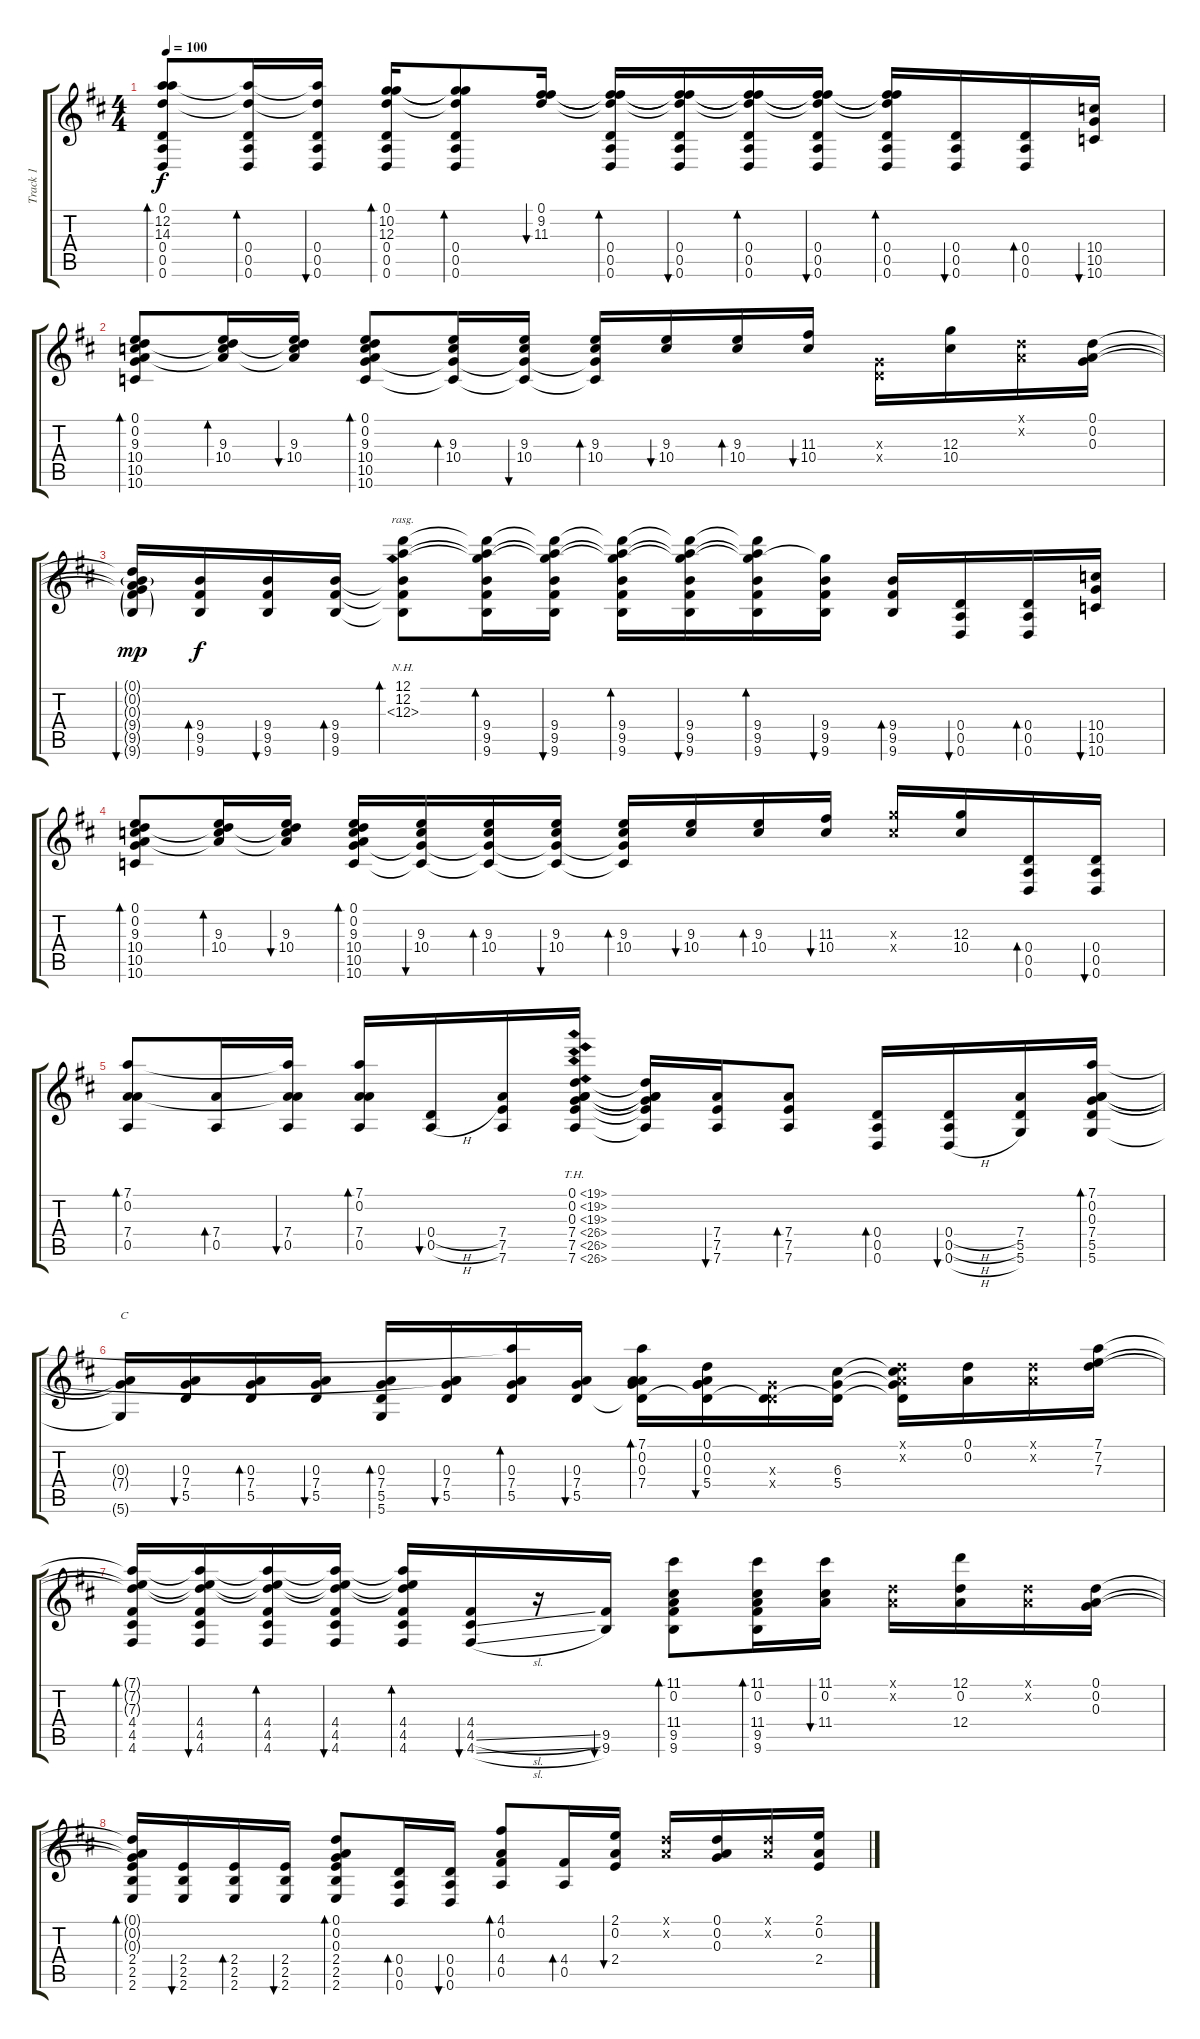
\track ("Track 1" "Track 1") {instrument acousticguitarsteel}
\staff {score tabs}
\tuning (D4 A3 G3 D3 A2 D2) {hide}
\ts (4 4)
\tempo 100
\clef g2
\ks d
(0.1 12.2 14.3 0.4 0.5 0.6).8{bd 120 dy f} (0.1{t} 12.2{t} 0.4 0.5 0.6).16{bd 120} (0.1{t} 12.2{t} 0.4 0.5 0.6).16{bu 120} (0.1 10.2 12.3 0.4 0.5 0.6).16{bd 120} (0.1{t} 10.2{t} 12.3{t} 0.4 0.5 0.6).8{bd 120} (0.1 9.2 11.3).16{bu 120} (0.1{t} 9.2{t} 11.3{t} 0.4 0.5 0.6).16{bd 120} (0.1{t} 9.2{t} 11.3{t} 0.4 0.5 0.6).16{bu 120} (0.1{t} 9.2{t} 11.3{t} 0.4 0.5 0.6).16{bd 120} (0.1{t} 9.2{t} 11.3{t} 0.4 0.5 0.6).16{bu 120} (0.1{t} 9.2{t} 11.3{t} 0.4 0.5 0.6).16{bd 120} (0.4 0.5 0.6).16{bu 120} (0.4 0.5 0.6).16{bd 120} (10.4 10.5 10.6).16{bu 120} |
(0.1 0.2 9.3 10.4 10.5 10.6).8{bd 120} (0.1{t} 0.2{t} 9.3 10.4).16{bd 120} (0.1{t} 0.2{t} 9.3 10.4).16{bu 120} (0.1 0.2 9.3 10.4 10.5 10.6).8{bd 120} (9.3 10.4 10.5{t} 10.6{t}).16{bd 120} (9.3 10.4 10.5{t} 10.6{t}).16{bu 120} (9.3 10.4 10.5{t} 10.6{t}).16{bd 120} (9.3 10.4).16{bu 120} (9.3 10.4).16{bd 120} (11.3 10.4).16{bu 120} (0.3{x} 0.4{x}).16 (12.3 10.4).16 (0.1{x} 0.2{x}).16 (0.1 0.2 0.3).16 |
(0.1{t} 0.2{t} 0.3{t} 9.4{g} 9.5{g} 9.6{g}).16{bu 120 dy mp} (9.4 9.5 9.6).16{bd 120 dy f} (9.4 9.5 9.6).16{bu 120} (9.4 9.5 9.6).16{bd 120} (12.1 12.2 12.3{nh} 9.4{t} 9.5{t} 9.6{t}).8{bd 120 rasg ii} (12.1{t} 12.2{t} 12.3{t} 9.4 9.5 9.6).16{bd 120} (12.1{t} 12.2{t} 12.3{t} 9.4 9.5 9.6).16{bu 120} (12.1{t} 12.2{t} 12.3{t} 9.4 9.5 9.6).16{bd 120} (12.1{t} 12.2{t} 12.3{t} 9.4 9.5 9.6).16{bu 120} (12.1{t} 12.2{t} 12.3{t} 9.4 9.5 9.6).16{bd 120} (12.3{t} 9.4 9.5 9.6).16{bu 120} (9.4 9.5 9.6).16{bd 120} (0.4 0.5 0.6).16{bu 120} (0.4 0.5 0.6).16{bd 120} (10.4 10.5 10.6).16{bu 120} |
(0.1 0.2 9.3 10.4 10.5 10.6).8{bd 120} (0.1{t} 0.2{t} 9.3 10.4).16{bd 120} (0.1{t} 0.2{t} 9.3 10.4).16{bu 120} (0.1 0.2 9.3 10.4 10.5 10.6).16{bd 120} (9.3 10.4 10.5{t} 10.6{t}).16{bu 120} (9.3 10.4 10.5{t} 10.6{t}).16{bd 120} (9.3 10.4 10.5{t} 10.6{t}).16{bu 120} (9.3 10.4 10.5{t} 10.6{t}).16{bd 120} (9.3 10.4).16{bu 120} (9.3 10.4).16{bd 120} (11.3 10.4).16{bu 120} (12.3{x} 10.4{x}).16 (12.3 10.4).16 (0.4 0.5 0.6).16{bd 120} (0.4 0.5 0.6).16{bu 120} |
(7.1 0.2 7.4 0.5).8{bd 120} (7.4 0.5).16{bd 120} (7.1{t} 0.2{t} 7.4 0.5).16{bu 120} (7.1 0.2 7.4 0.5).16{bd 120} (0.4{h} 0.5{h}).16{bu 120} (7.4 7.5 7.6).16 (0.1{th 19} 0.2{th 19} 0.3{th 19} 7.4{th 19} 7.5{th 19} 7.6{th 19}).16 (0.1{t} 0.2{t} 0.3{t} 7.4{t} 7.5{t} 7.6{t}).16 (7.4 7.5 7.6).16{bu 120} (7.4 7.5 7.6).8{bd 120} (0.4 0.5 0.6).16{bd 120} (0.4{h} 0.5{h} 0.6{h}).16{bu 120} (7.4 5.5 5.6).16 (7.1 0.2 0.3 7.4 5.5 5.6).16{bd 120} |
(0.3{t} 7.4{t} 5.6{t}).16{txt "C"} (0.3 7.4 5.5).16{bu 120} (0.3 7.4 5.5).16{bd 120} (0.3 7.4 5.5).16{bu 120} (0.3 7.4 5.5 5.6).16{bd 120} (0.2{t} 0.3 7.4 5.5).16{bu 120} (7.1{t} 0.3 7.4 5.5).16{bd 120} (0.3 7.4 5.5).16{bu 120} (7.1 0.2 0.3 7.4 5.5{t}).16{bd 120} (0.1 0.2 0.3 5.4 5.5{t}).16{bu 120} (0.3{x} 0.4{x} 5.5{t}).16 (6.3 5.4 5.5{t}).16 (0.1{x} 0.2{x} 6.3{t} 5.4{t} 5.5{t}).16 (0.1 0.2).16 (0.1{x} 0.2{x}).16 (7.1 7.2 7.3).16 |
(7.1{t} 7.2{t} 7.3{t} 4.4 4.5 4.6).16{bd 120} (7.1{t} 7.2{t} 7.3{t} 4.4 4.5 4.6).16{bu 120} (7.1{t} 7.2{t} 7.3{t} 4.4 4.5 4.6).16{bd 120} (7.1{t} 7.2{t} 7.3{t} 4.4 4.5 4.6).16{bu 120} (7.1{t} 7.2{t} 7.3{t} 4.4 4.5 4.6).16{bd 120} (4.4 4.5{sl} 4.6{sl}).16{bu 120} r.16 (9.5 9.6).16{bu 120} (11.1 0.2 11.4 9.5 9.6).8{bd 120} (11.1 0.2 11.4 9.5 9.6).16{bd 120} (11.1 0.2 11.4).16{bu 120} (0.1{x} 0.2{x}).16 (12.1 0.2 12.4).16 (0.1{x} 0.2{x}).16 (0.1 0.2 0.3).16 |
(0.1{t} 0.2{t} 0.3{t} 2.4 2.5 2.6).16{bd 120} (2.4 2.5 2.6).16{bu 120} (2.4 2.5 2.6).16{bd 120} (2.4 2.5 2.6).16{bu 120} (0.1 0.2 0.3 2.4 2.5 2.6).8{bd 120} (0.4 0.5 0.6).16{bd 120} (0.4 0.5 0.6).16{bu 120} (4.1 0.2 4.4 0.5).8{bd 120} (4.4 0.5).16{bd 120} (2.1 0.2 2.4).16{bu 120} (0.1{x} 0.2{x}).16 (0.1 0.2 0.3).16 (0.1{x} 0.2{x}).16 (2.1{sl} 0.2 2.4{sl}).16
